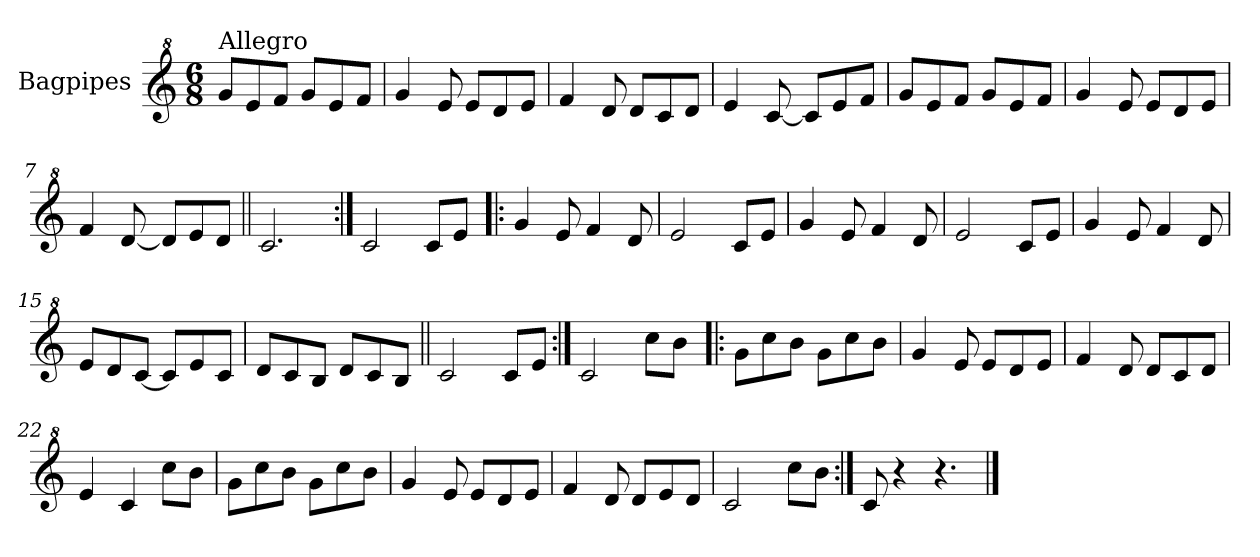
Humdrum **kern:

**kern
*part1
*staff1
*I"Bagpipes
*I'Bag
*clefG^2
*k[]
*C:
*M6/8
=1
!LO:TX:a:t=Allegro
8gg/L
8ee/
8ff/J
8gg/L
8ee/
8ff/J
=2
4gg/
8ee/
8ee/L
8dd/
8ee/J
=3
4ff/
8dd/
8dd/L
8cc/
8dd/J
=4
4ee/
[8cc/
8cc/L]
8ee/
8ff/J
=5
8gg/L
8ee/
8ff/J
8gg/L
8ee/
8ff/J
=6
4gg/
8ee/
8ee/L
8dd/
8ee/J
=7
4ff/
[8dd/
8dd/L]
8ee/
8dd/J
=8||
2.cc/
!!LO:LB:g=z
=9:|!
2cc/
8cc/L
8ee/J
=10!|:
4gg/
8ee/
4ff/
8dd/
=11
2ee/
8cc/L
8ee/J
=12
4gg/
8ee/
4ff/
8dd/
=13
2ee/
8cc/L
8ee/J
=14
4gg/
8ee/
4ff/
8dd/
=15
8ee/L
8dd/
[8cc/J
8cc/L]
8ee/
8cc/J
=16
8dd/L
8cc/
8b/J
8dd/L
8cc/
8b/J
=17||
2cc/
8cc/L
8ee/J
!!LO:LB:g=z
=18:|!
2cc/
8ccc\L
8bb\J
=19!|:
8gg\L
8ccc\
8bb\J
8gg\L
8ccc\
8bb\J
=20
4gg/
8ee/
8ee/L
8dd/
8ee/J
=21
4ff/
8dd/
8dd/L
8cc/
8dd/J
=22
4ee/
4cc/
8ccc\L
8bb\J
=23
8gg\L
8ccc\
8bb\J
8gg\L
8ccc\
8bb\J
=24
4gg/
8ee/
8ee/L
8dd/
8ee/J
=25
4ff/
8dd/
8dd/L
8ee/
8dd/J
!!LO:LB:g=z
=26
2cc/
8ccc\L
8bb\J
=27:|!
8cc/
4r
4.r
==
*-
